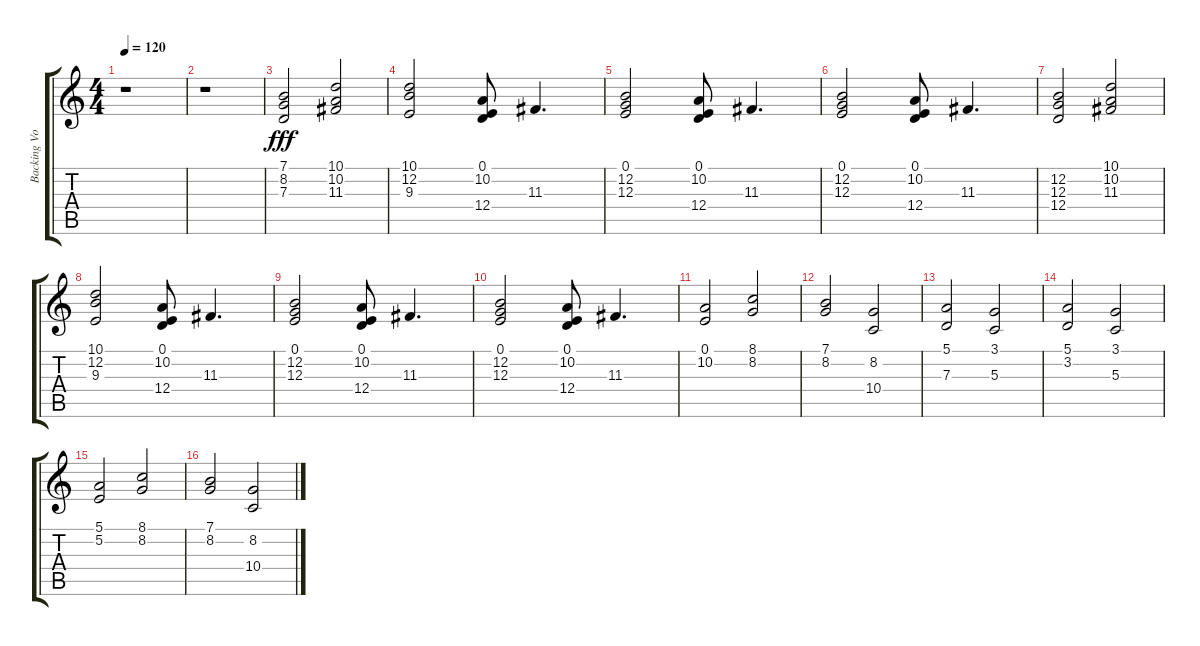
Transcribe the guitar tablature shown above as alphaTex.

\track ("Backing Vocals" "Backing Vo") {instrument choiraahs}
\staff {score tabs}
\tuning (E4 B3 G3 D3 A2 E2) {hide}
\ts (4 4)
\tempo 120
\clef g2
\ks c
r.1{dy fff} |
r.1 |
(7.1 8.2 7.3).2 (10.1 10.2 11.3).2 |
(10.1 12.2 9.3).2 (0.1 10.2 12.4).8 11.3.4{d} |
(0.1 12.2 12.3).2 (0.1 10.2 12.4).8 11.3.4{d} |
(0.1 12.2 12.3).2 (0.1 10.2 12.4).8 11.3.4{d} |
(12.2 12.3 12.4).2 (10.1 10.2 11.3).2 |
(10.1 12.2 9.3).2 (0.1 10.2 12.4).8 11.3.4{d} |
(0.1 12.2 12.3).2 (0.1 10.2 12.4).8 11.3.4{d} |
(0.1 12.2 12.3).2 (0.1 10.2 12.4).8 11.3.4{d} |
(0.1 10.2).2 (8.1 8.2).2 |
(7.1 8.2).2 (8.2 10.4).2 |
(5.1 7.3).2 (3.1 5.3).2 |
(5.1 3.2).2 (3.1 5.3).2 |
(5.1 5.2).2 (8.1 8.2).2 |
(7.1 8.2).2 (8.2 10.4).2
